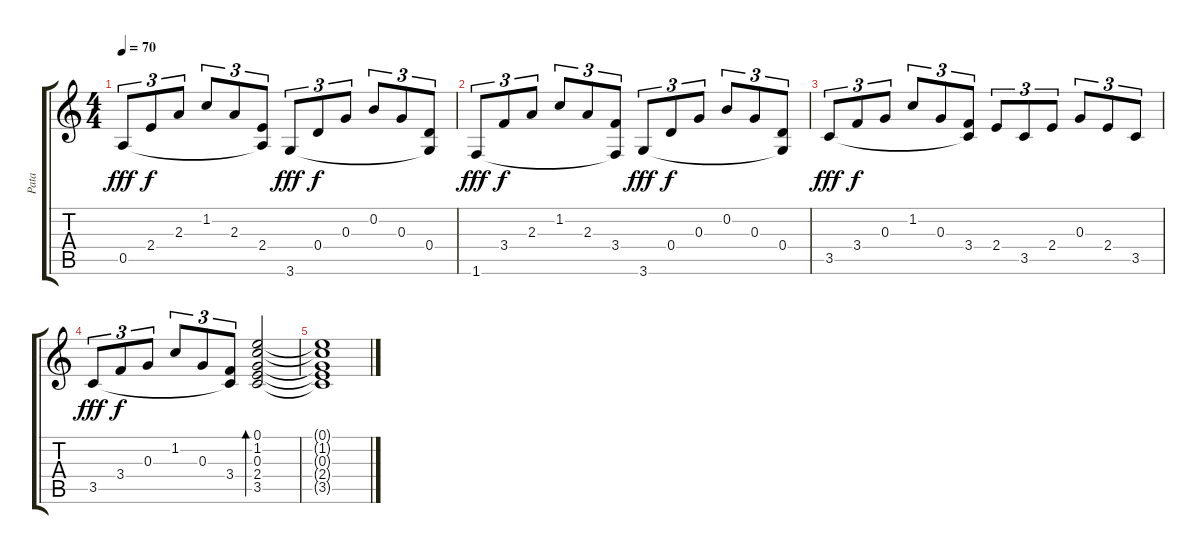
\track ("Pata" "Pata") {instrument acousticguitarsteel}
\staff {score tabs}
\tuning (E4 B3 G3 D3 A2 E2) {hide}
\ts (4 4)
\tempo 70
\clef g2
\ks c
0.5.8{tu (3 2) dy fff} 2.4.8{tu (3 2) dy f} 2.3.8{tu (3 2)} 1.2.8{tu (3 2)} 2.3.8{tu (3 2)} (2.4 0.5{t}).8{tu (3 2)} 3.6.8{tu (3 2) dy fff} 0.4.8{tu (3 2) dy f} 0.3.8{tu (3 2)} 0.2.8{tu (3 2)} 0.3.8{tu (3 2)} (0.4 3.6{t}).8{tu (3 2)} |
1.6.8{tu (3 2) dy fff} 3.4.8{tu (3 2) dy f} 2.3.8{tu (3 2)} 1.2.8{tu (3 2)} 2.3.8{tu (3 2)} (3.4 1.6{t}).8{tu (3 2)} 3.6.8{tu (3 2) dy fff} 0.4.8{tu (3 2) dy f} 0.3.8{tu (3 2)} 0.2.8{tu (3 2)} 0.3.8{tu (3 2)} (0.4 3.6{t}).8{tu (3 2)} |
3.5.8{tu (3 2) dy fff} 3.4.8{tu (3 2) dy f} 0.3.8{tu (3 2)} 1.2.8{tu (3 2)} 0.3.8{tu (3 2)} (3.4 3.5{t}).8{tu (3 2)} 2.4.8{tu (3 2)} 3.5.8{tu (3 2)} 2.4.8{tu (3 2)} 0.3.8{tu (3 2)} 2.4.8{tu (3 2)} 3.5.8{tu (3 2)} |
3.5.8{tu (3 2) dy fff} 3.4.8{tu (3 2) dy f} 0.3.8{tu (3 2)} 1.2.8{tu (3 2)} 0.3.8{tu (3 2)} (3.4 3.5{t}).8{tu (3 2)} (0.1 1.2 0.3 2.4 3.5).2{bd 240} |
(0.1{t} 1.2{t} 0.3{t} 2.4{t} 3.5{t}).1
